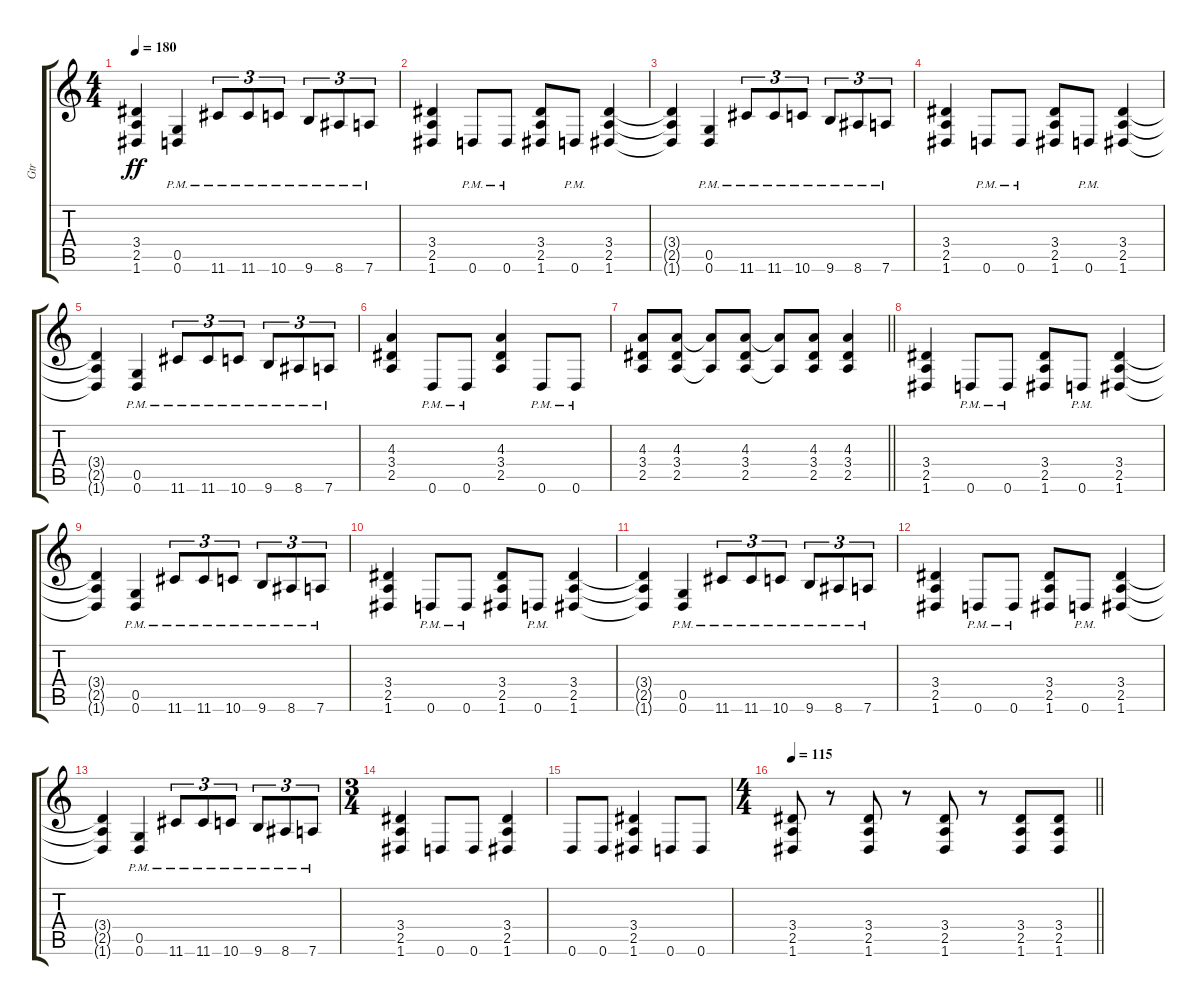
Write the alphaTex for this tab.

\track ("Gtr" "Gtr") {instrument distortionguitar}
\staff {score tabs}
\tuning (D4 A3 F3 C3 G2 D2) {hide}
\ts (4 4)
\tempo 180
\clef g2
\ks c
(3.4{t} 2.5{t} 1.6{t}).4{dy ff} (0.5{pm} 0.6{pm}).4 11.6{pm}.8{tu (3 2)} 11.6{pm}.8{tu (3 2)} 10.6{pm}.8{tu (3 2)} 9.6{pm}.8{tu (3 2)} 8.6{pm}.8{tu (3 2)} 7.6{pm}.8{tu (3 2)} |
(3.4 2.5 1.6).4 0.6{pm}.8 0.6{pm}.8 (3.4 2.5 1.6).8 0.6{pm}.8 (3.4 2.5 1.6).4 |
(3.4{t} 2.5{t} 1.6{t}).4 (0.5{pm} 0.6{pm}).4 11.6{pm}.8{tu (3 2)} 11.6{pm}.8{tu (3 2)} 10.6{pm}.8{tu (3 2)} 9.6{pm}.8{tu (3 2)} 8.6{pm}.8{tu (3 2)} 7.6{pm}.8{tu (3 2)} |
(3.4 2.5 1.6).4 0.6{pm}.8 0.6{pm}.8 (3.4 2.5 1.6).8 0.6{pm}.8 (3.4 2.5 1.6).4 |
(3.4{t} 2.5{t} 1.6{t}).4 (0.5{pm} 0.6{pm}).4 11.6{pm}.8{tu (3 2)} 11.6{pm}.8{tu (3 2)} 10.6{pm}.8{tu (3 2)} 9.6{pm}.8{tu (3 2)} 8.6{pm}.8{tu (3 2)} 7.6{pm}.8{tu (3 2)} |
(4.3 3.4 2.5).4 0.6{pm}.8 0.6{pm}.8 (4.3 3.4 2.5).4 0.6{pm}.8 0.6{pm}.8 |
\barLineRight lightlight
(4.3 3.4 2.5).8 (4.3 3.4 2.5).8 (4.3{t} 2.5{t}).8 (4.3 3.4 2.5).8 (4.3{t} 2.5{t}).8 (4.3 3.4 2.5).8 (4.3 3.4 2.5).4 |
(3.4 2.5 1.6).4 0.6{pm}.8 0.6{pm}.8 (3.4 2.5 1.6).8 0.6{pm}.8 (3.4 2.5 1.6).4 |
(3.4{t} 2.5{t} 1.6{t}).4 (0.5{pm} 0.6{pm}).4 11.6{pm}.8{tu (3 2)} 11.6{pm}.8{tu (3 2)} 10.6{pm}.8{tu (3 2)} 9.6{pm}.8{tu (3 2)} 8.6{pm}.8{tu (3 2)} 7.6{pm}.8{tu (3 2)} |
(3.4 2.5 1.6).4 0.6{pm}.8 0.6{pm}.8 (3.4 2.5 1.6).8 0.6{pm}.8 (3.4 2.5 1.6).4 |
(3.4{t} 2.5{t} 1.6{t}).4 (0.5{pm} 0.6{pm}).4 11.6{pm}.8{tu (3 2)} 11.6{pm}.8{tu (3 2)} 10.6{pm}.8{tu (3 2)} 9.6{pm}.8{tu (3 2)} 8.6{pm}.8{tu (3 2)} 7.6{pm}.8{tu (3 2)} |
(3.4 2.5 1.6).4 0.6{pm}.8 0.6{pm}.8 (3.4 2.5 1.6).8 0.6{pm}.8 (3.4 2.5 1.6).4 |
(3.4{t} 2.5{t} 1.6{t}).4 (0.5{pm} 0.6{pm}).4 11.6{pm}.8{tu (3 2)} 11.6{pm}.8{tu (3 2)} 10.6{pm}.8{tu (3 2)} 9.6{pm}.8{tu (3 2)} 8.6{pm}.8{tu (3 2)} 7.6{pm}.8{tu (3 2)} |
\ts (3 4)
(3.4 2.5 1.6).4 0.6.8 0.6.8 (3.4 2.5 1.6).4 |
0.6.8 0.6.8 (3.4 2.5 1.6).4 0.6.8 0.6.8 |
\ts (4 4)
\tempo 115
\barLineRight lightlight
(3.4 2.5 1.6).8 r.8 (3.4 2.5 1.6).8 r.8 (3.4 2.5 1.6).8 r.8 (3.4 2.5 1.6).8 (3.4 2.5 1.6).8
